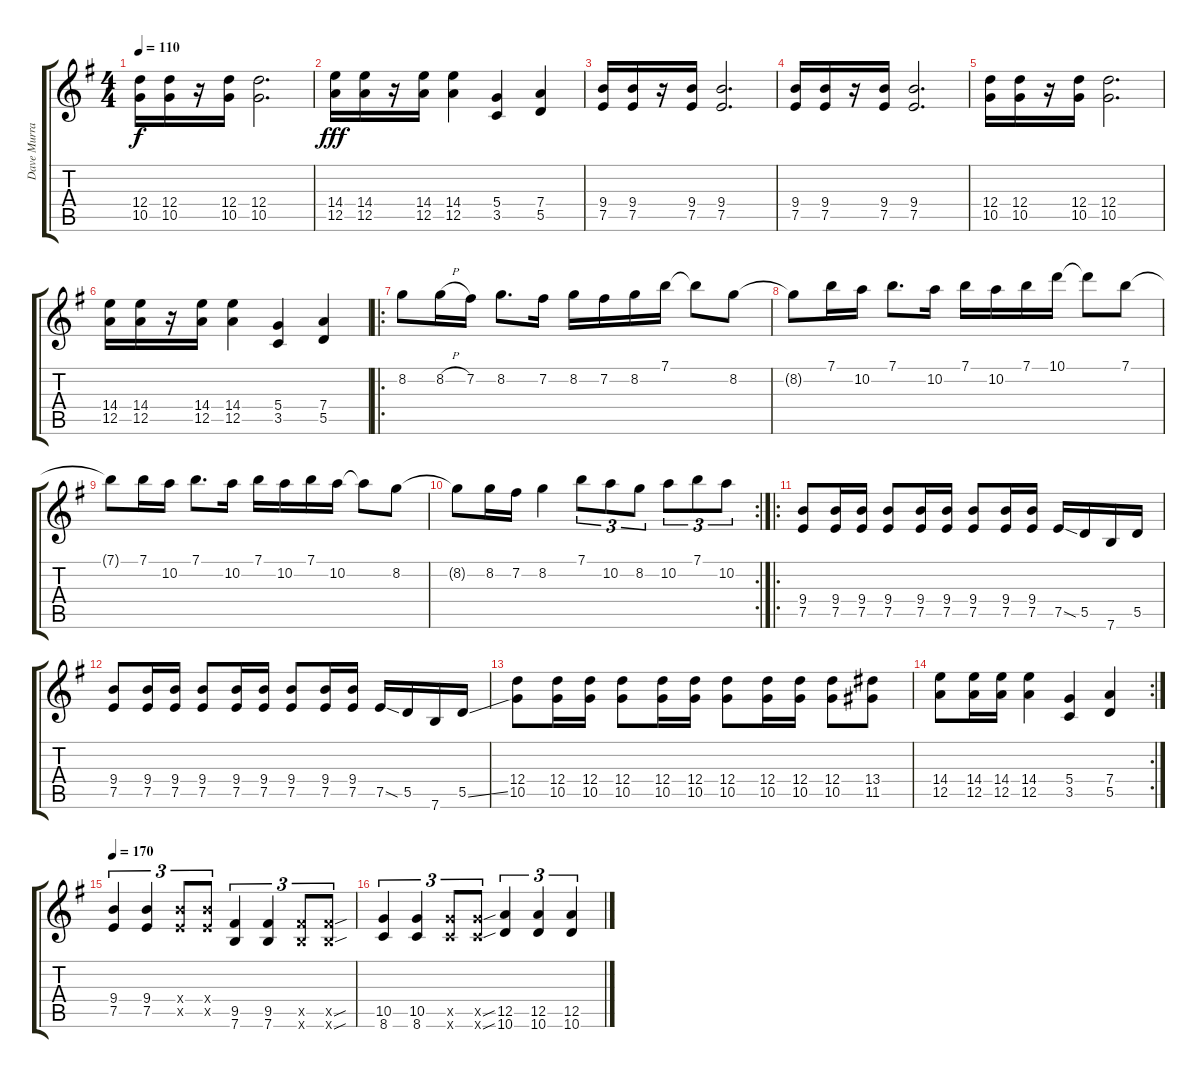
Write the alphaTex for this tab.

\track ("Dave Murray" "Dave Murra") {instrument overdrivenguitar}
\staff {score tabs}
\tuning (E4 B3 G3 D3 A2 E2) {hide}
\ts (4 4)
\tempo 110
\clef g2
\ks g
(12.4 10.5).16{dy f} (12.4 10.5).16 r.16 (12.4 10.5).16 (12.4 10.5).2{d} |
(14.4 12.5).16{dy fff} (14.4 12.5).16 r.16 (14.4 12.5).16 (14.4 12.5).4 (5.4 3.5).4 (7.4 5.5).4 |
(9.4 7.5).16 (9.4 7.5).16 r.16 (9.4 7.5).16 (9.4 7.5).2{d} |
(9.4 7.5).16 (9.4 7.5).16 r.16 (9.4 7.5).16 (9.4 7.5).2{d} |
(12.4 10.5).16 (12.4 10.5).16 r.16 (12.4 10.5).16 (12.4 10.5).2{d} |
(14.4 12.5).16 (14.4 12.5).16 r.16 (14.4 12.5).16 (14.4 12.5).4 (5.4 3.5).4 (7.4 5.5).4 |
\ro
8.2.8 8.2{h}.16 7.2.16 8.2.8{d} 7.2.16 8.2.16 7.2.16 8.2.16 7.1.16 7.1{t}.8 8.2.8 |
8.2{t}.8 7.1.16 10.2.16 7.1.8{d} 10.2.16 7.1.16 10.2.16 7.1.16 10.1.16 10.1{t}.8 7.1.8 |
7.1{t}.8 7.1.16 10.2.16 7.1.8{d} 10.2.16 7.1.16 10.2.16 7.1.16 10.2.16 10.2{t}.8 8.2.8 |
\rc 2
8.2{t}.8 8.2.16 7.2.16 8.2.4 7.1.8{tu (3 2)} 10.2.8{tu (3 2)} 8.2.8{tu (3 2)} 10.2.8{tu (3 2)} 7.1.8{tu (3 2)} 10.2.8{tu (3 2)} |
\ro
(9.4 7.5).8 (9.4 7.5).16 (9.4 7.5).16 (9.4 7.5).8 (9.4 7.5).16 (9.4 7.5).16 (9.4 7.5).8 (9.4 7.5).16 (9.4 7.5).16 7.5{sod}.16 5.5.16 7.6.16 5.5.16 |
(9.4 7.5).8 (9.4 7.5).16 (9.4 7.5).16 (9.4 7.5).8 (9.4 7.5).16 (9.4 7.5).16 (9.4 7.5).8 (9.4 7.5).16 (9.4 7.5).16 7.5{sod}.16 5.5.16 7.6.16 5.5{ss}.16 |
(12.4 10.5).8 (12.4 10.5).16 (12.4 10.5).16 (12.4 10.5).8 (12.4 10.5).16 (12.4 10.5).16 (12.4 10.5).8 (12.4 10.5).16 (12.4 10.5).16 (12.4 10.5).8 (13.4 11.5).8 |
\rc 2
(14.4 12.5).8 (14.4 12.5).16 (14.4 12.5).16 (14.4 12.5).4 (5.4 3.5).4 (7.4 5.5).4 |
\tempo 160
\tempo 170
(9.4 7.5).4{tu (3 2)} (9.4 7.5).4{tu (3 2)} (9.4{x} 7.5{x}).8{tu (3 2)} (9.4{x} 7.5{x}).8{tu (3 2)} (9.5 7.6).4{tu (3 2)} (9.5 7.6).4{tu (3 2)} (9.5{x} 7.6{x}).8{tu (3 2)} (9.5{sou x} 7.6{sou x}).8{tu (3 2)} |
(10.5 8.6).4{tu (3 2)} (10.5 8.6).4{tu (3 2)} (10.5{x} 8.6{x}).8{tu (3 2)} (10.5{sou x} 8.6{sou x}).8{tu (3 2)} (12.5 10.6).4{tu (3 2)} (12.5 10.6).4{tu (3 2)} (12.5 10.6).4{tu (3 2)}
